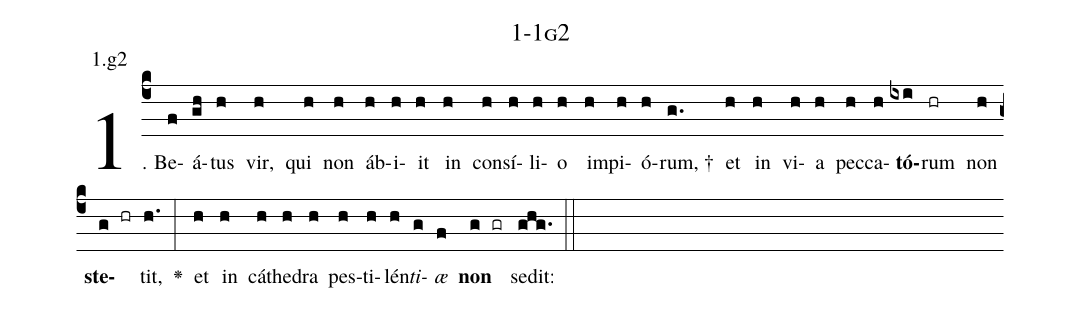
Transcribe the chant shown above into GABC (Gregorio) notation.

name: 1-1g2;
annotation: 1.g2;
%%
(c4)1. Be(f)á(gh)tus(h) vir,(h) qui(h) non(h) áb(h)i(h)it(h) in(h) con(h)sí(h)li(h)o(h) im(h)pi(h)ó(h)rum, †(g.) et(h) in(h) vi(h)a(h) pec(h)ca(h)<b>tó</b>(ixi)rum(hr) non(h) <b>ste</b>(g hr)tit,(h.) <v>\greheightstar</v>(:) et(h) in(h) cá(h)the(h)dra(h) pes(h)ti(h)lén(h)<i>ti</i>(g)<i>æ</i>(f) <b>non</b>(g gr) sedit:(ghg.) (::)
